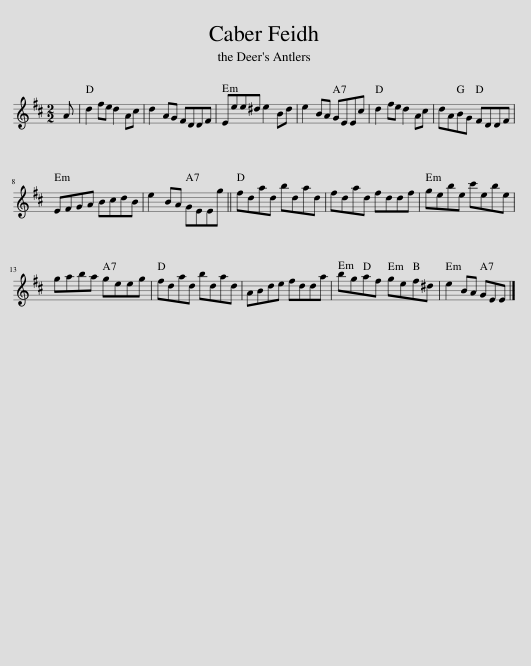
X:1
L:1/8
M:2/2
I:linebreak $
K:D
V:1 treble
V:1
 A | d2 fe d2 Ac | d2 AG FDDF | Eee^d e2 Bd | e2 BA GEEc | %5
 d2 fe d2 Ac | dABG FDDF |$ EFGA BcdB | e2 BA GEEg || fdad bdad | %10
 fdad fddf | gebe c'ebe |$ gaba geeg | fdad bdad | ABde fdda | %15
 bgaf gef^d | e2 BA GEE |] %17
